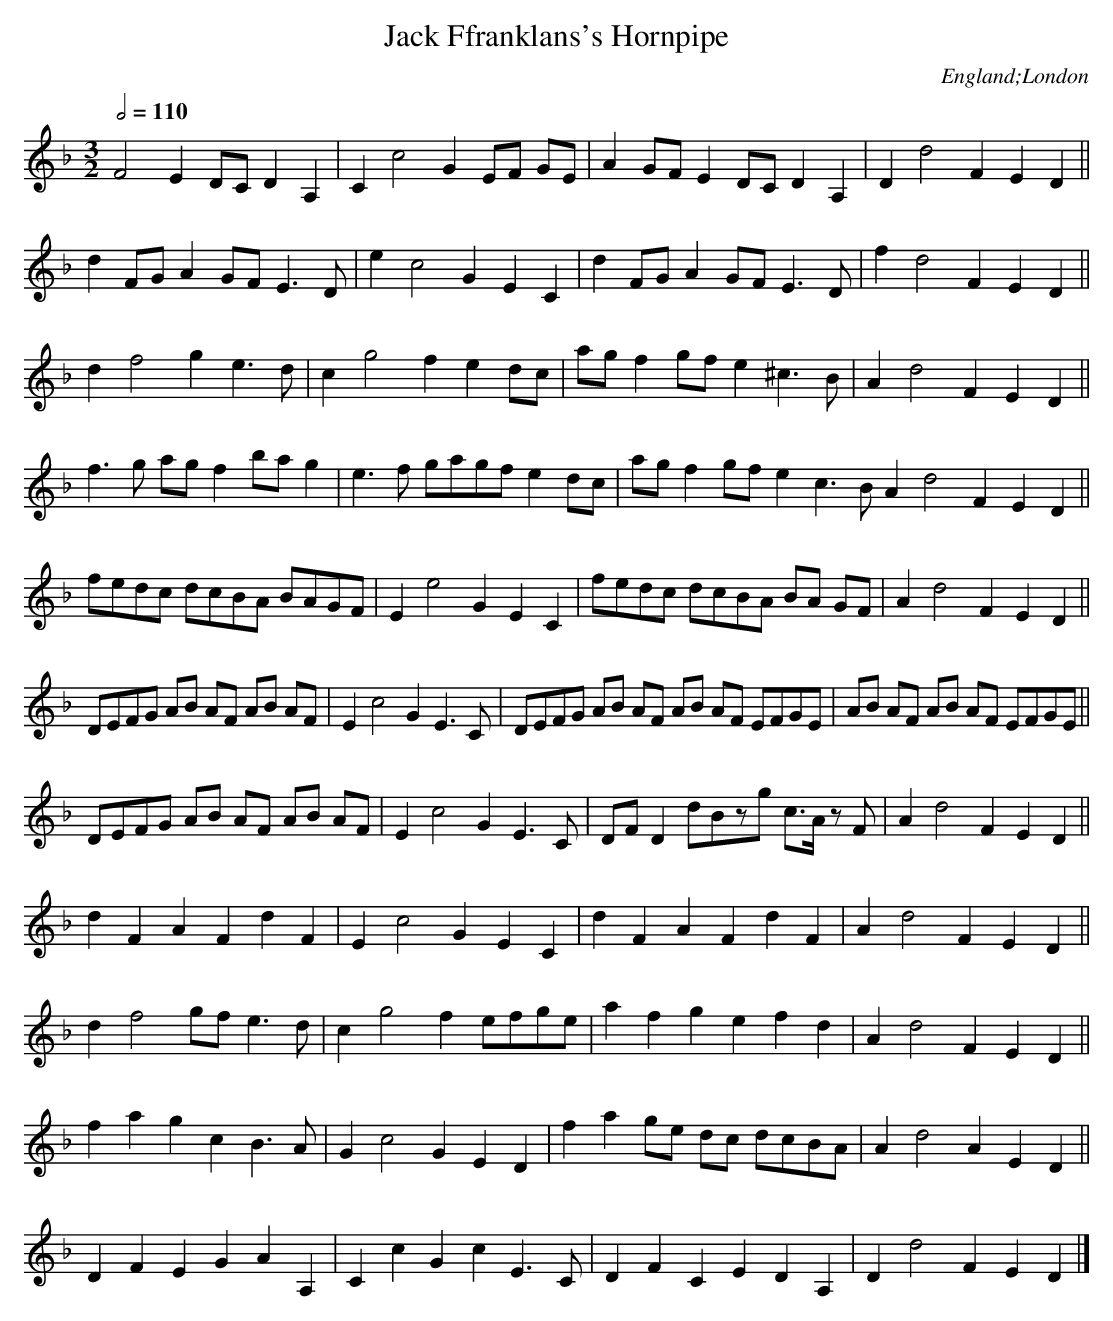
X:1
T:Jack Ffranklans's Hornpipe
O:England;London
Q:1/2=110
M:3/2
L:1/4
K:F
F2ED/C/DA, | Cc2GE/F/ G/E/ | AG/F/ ED/C/DA, | Dd2FED ||
dF/G/AG/F/ E>D | ec2GEC | dF/G/AG/F/E>D | fd2FED ||
df2ge>d | cg2fed/c/ | a/g/fg/f/e^c>B | Ad2FED ||
f>g a/g/fb/a/g | e>f g/a/g/f/ed/c/ | a/g/fg/f/ec>B Ad2FED ||
f/e/d/c/ d/c/B/A/ B/A/G/F/ | Ee2GEC |\
f/e/d/c/ d/c/B/A/ B/A/ G/F/ | Ad2FED ||
D/E/F/G/ A/B/ A/F/ A/B/ A/F/ | Ec2GE>C |\
D/E/F/G/ A/B/ A/F/ A/B/ A/F/  E/F/G/E/ |\
A/B/ A/F/ A/B/ A/F/ E/F/G/E/ ||
D/E/F/G/ A/B/ A/F/ A/B/ A/F/ | Ec2GE>C |\
D/F/Dd/B/z/g/ c3/4A/4 z/F/ | Ad2FED ||
dFAFdF | Ec2GEC | dFAFdF | Ad2FED ||
df2g/f/e>d | cg2fe/f/g/e/ | afgefd | Ad2FED ||
fagcB>A | Gc2GED | fag/e/ d/c/ d/c/B/A/ | Ad2AED ||
DFEGAA, | CcGcE>C | DFCEDA, | Dd2FED |]
